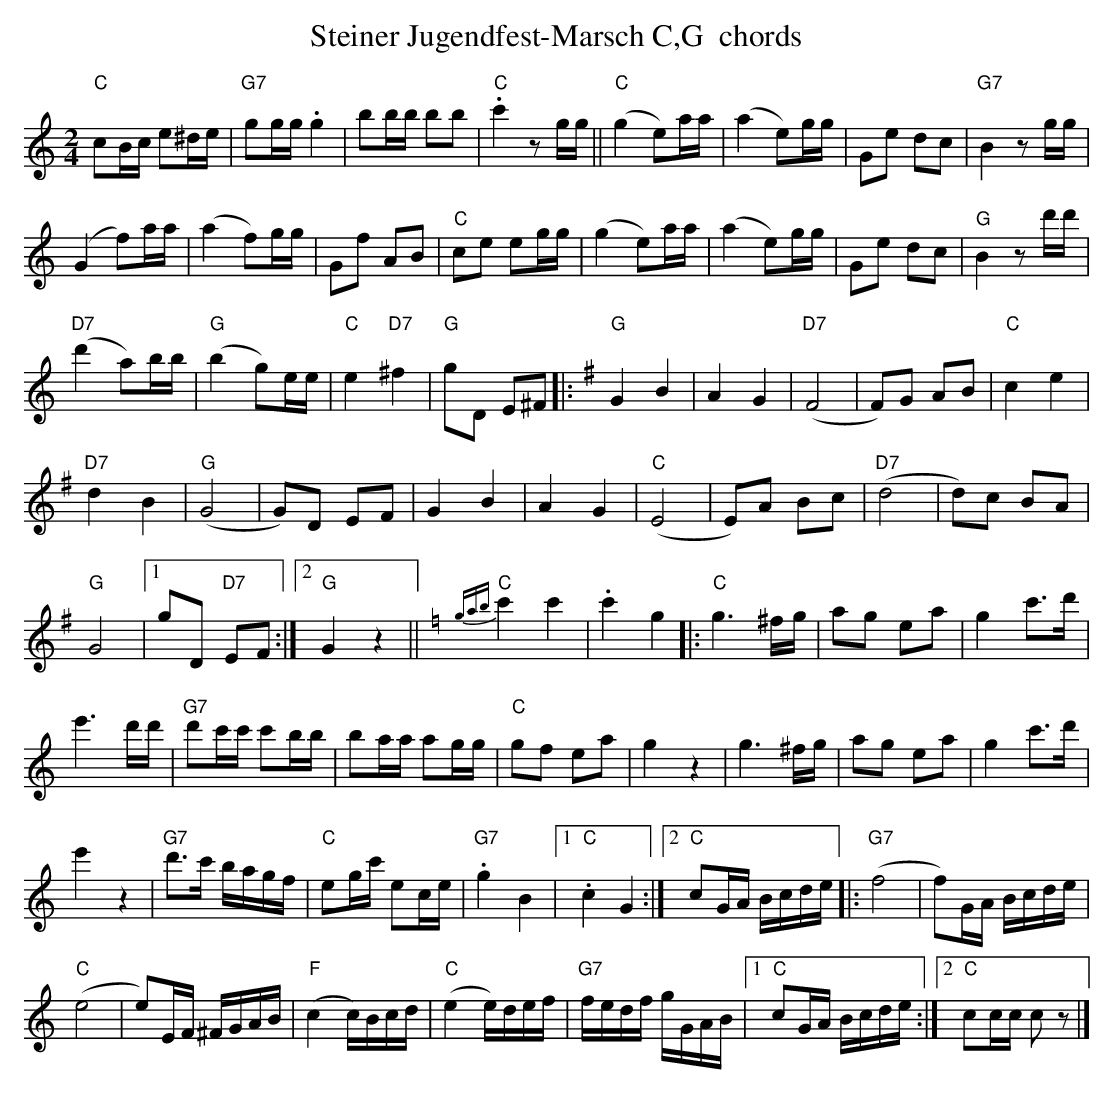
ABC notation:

X:1
T: Steiner Jugendfest-Marsch C,G  chords
M:2/4
L:1/8
K:C %%MIDI gchordon
"C"cB/c/ e^d/e/ | "G7"gg/g/ .g2 | bb/b/ bb | "C".c'2 zg/g/ ||"C"(g2e)a/a/ | (a2e)g/g/ | Ge dc | "G7"B2zg/g/ |
(G2f)a/a/ | (a2f)g/g/ | Gf AB | "C"ce eg/g/ | (g2e)a/a/ | (a2e)g/g/ | Ge dc | "G"B2zd'/d'/ |
("D7"d'2a)b/b/ | ("G"b2g)e/e/ | "C"e2"D7"^f2 | "G"gD E^F |: [K:G] [L:1/4] "G"GB | AG | ("D7"F2 | F/)G/ A/B/ | "C"ce |
"D7"dB | ("G"G2 | G/)D/ E/F/ | GB | AG | ("C"E2 | E/)A/ B/c/ | ("D7"d2 | d/)c/ B/A/ |
"G"G2 |1 g/D/ "D7"E/F/ :|2 "G"Gz || [K:C] {gab}"C"c' c' | .c'g |: "C"g>^f/g// | a/g/ e/a/ | g c'/>d'/ |
[L:1/16] e'6 d'd' | "G7"d'2c'c' c'2bb | b2aa a2gg | "C"g2f2 e2a2 | g4z4 | g6 ^fg | a2g2 e2a2 | g4 c'2>d'2 |
e'4 z4 | "G7"d'2>c'2 bagf | "C"e2gc' e2ce | "G7".g4 B4 |1 "C".c4G4 :|2 "C"c2GA Bcde |: ("G7"f8 | f2)GA Bcde |
("C"e8 | e2)EF ^FGAB | ("F"c4c)Bcd | ("C"e4 e)def | "G7"fedf gGAB |1 "C"c2GA Bcde :|2 "C"c2cc c2z2 |]
